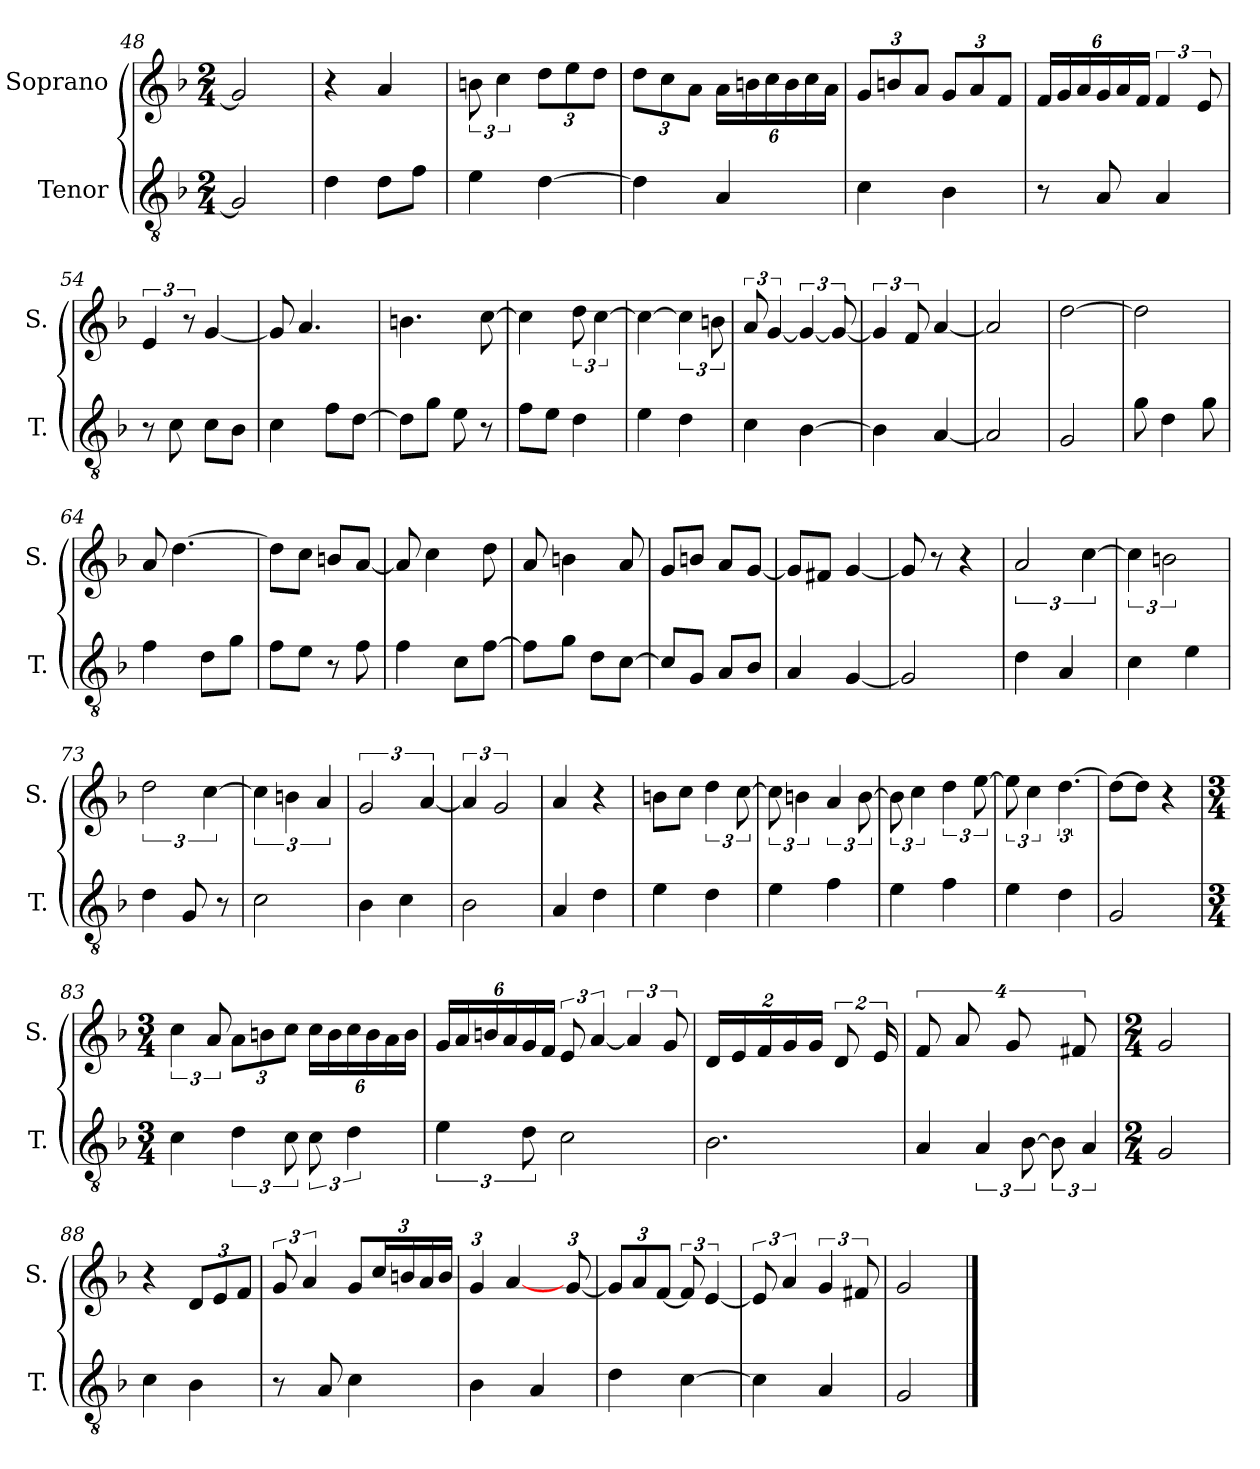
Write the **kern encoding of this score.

**kern	**kern
*part2	*part1
*staff2	*staff1
*I"Tenor	*I"Soprano
*I'T.	*I'S.
!!LO:PB:g=z
*clefGv2	*clefG2
*k[b-]	*k[b-]
*M2/4	*M2/4
=48	=48
2G/]	2g/]
=49	=49
4d\	4r
8d\L	4a/
8f\J	.
=50	=50
4e\	12bn\
.	6cc\
*	*Xbrackettup
[4d\	12dd\L
.	12ee\
.	12dd\J
=51	=51
4d\]	12dd\L
.	12cc\
.	12a\J
4A/	24a\LL
.	24bn\
.	24cc\
.	24b\
.	24cc\
.	24a\JJ
=52	=52
4c\	12g/L
.	12bn/
.	12a/J
4B-\	12g/L
.	12a/
.	12f/J
=53	=53
8r	24f/LL
.	24g/
.	24a/
8A/	24g/
.	24a/
.	24f/JJ
*	*brackettup
4A/	6f/
.	12e/
=54	=54
8r	6e/
8c\	.
.	12r
8c\L	[4g/
8B-\J	.
=55	=55
4c\	8g/]
.	4.a/
8f\L	.
[8d\J	.
=56	=56
8d\L]	4.bn\
8g\J	.
8e\	.
8r	[8cc\
!!LO:LB:g=z
=57	=57
8f\L	4cc\]
8e\J	.
4d\	12dd\
.	[6cc\
=58	=58
4e\	4cc\_
4d\	6cc\]
.	12bn\
=59	=59
4c\	12a/
.	[6g/
[4B-\	6g/_
.	12g/_
=60	=60
4B-\]	6g/]
.	12f/
[4A/	[4a/
=61	=61
2A/]	2a/]
=62	=62
2G/	[2dd\
=63	=63
8g\	2dd\]
4d\	.
8g\	.
=64	=64
4f\	8a/
.	[4.dd\
8d\L	.
8g\J	.
=65	=65
8f\L	8dd\L]
8e\J	8cc\J
8r	8bn/L
8f\	[8a/J
=66	=66
4f\	8a/]
.	4cc\
8c\L	.
[8f\J	8dd\
=67	=67
8f\L]	8a/
8g\J	4bn\
8d\L	.
[8c\J	8a/
!!LO:LB:g=z
=68	=68
8c/L]	8g/L
8G/J	8bn/J
8A/L	8a/L
8B-/J	[8g/J
=69	=69
4A/	8g/L]
.	8f#X/J
[4G/	[4g/
=70	=70
2G/]	8g/]
.	8r
.	4r
=71	=71
4d\	3a/
4A/	.
.	[6cc\
=72	=72
4c\	6cc\]
.	3bn\
4e\	.
=73	=73
4d\	3dd\
8G/	.
.	[6cc\
8r	.
=74	=74
2c\	6cc\]
.	6bn\
.	6a/
=75	=75
4B-\	3g/
4c\	.
.	[6a/
=76	=76
2B-\	6a/]
.	3g/
=77	=77
4A/	4a/
4d\	4r
=78	=78
4e\	8bn\L
.	8cc\J
4d\	6dd\
.	[12cc\
=79	=79
4e\	12cc\]
.	6bn\
4f\	6a/
.	[12b\
!!LO:LB:g=z
=80	=80
4e\	12b\]
.	6cc\
4f\	6dd\
.	[12ee\
=81	=81
4e\	12ee\]
.	6cc\
4d\	[6.dd\
=82	=82
2G/	8dd\L_
.	8dd\J]
.	4r
=83	=83
*M3/4	*M3/4
4c\	6cc\
.	12a/
*	*Xbrackettup
6d\	12a\L
.	12bn\
12c\	12cc\J
12c\	24cc\LL
.	24b\
6d\	24cc\
.	24b\
.	24a\
.	24b\JJ
=84	=84
6e\	24g/LL
.	24a/
.	24bn/
.	24a/
12d\	24g/
.	24f/JJ
*	*brackettup
2c\	12e/
.	[6a/
.	6a/]
.	12g/
=85	=85
2.B-\	32%3d/L
.	32%3e/
.	32%3f/
.	32%3g/
.	32%3g/J
.	16%3d/
.	32%3e/
!!LO:LB:g=z
=86	=86
4A/	16%3f/
.	16%3a/
6A/	.
.	16%3g/
[12B-\	.
12B-\]	.
.	16%3f#X/
6A/	.
=87	=87
*M2/4	*M2/4
2G/	2g/
=88	=88
4c\	4r
*	*Xbrackettup
4B-\	12d/L
.	12e/
.	12f/J
=89	=89
*	*brackettup
8r	12g/
.	6a/
8A/	.
*	*Xbrackettup
4c\	12g/L
.	24cc/L
.	24bn/
.	24a/
.	24b/JJ
=90	=90
4B-\	6g/
.	[4a/
4A/	.
.	[12g/
=91	=91
4d\	12g/L]
.	12a/
.	[12f/J
*	*brackettup
[4c\	12f/]
.	[6e/
=92	=92
4c\]	12e/]
.	6a/
4A/	6g/
.	12f#X/
=93	=93
2G/	2g/
==	==
*-	*-
